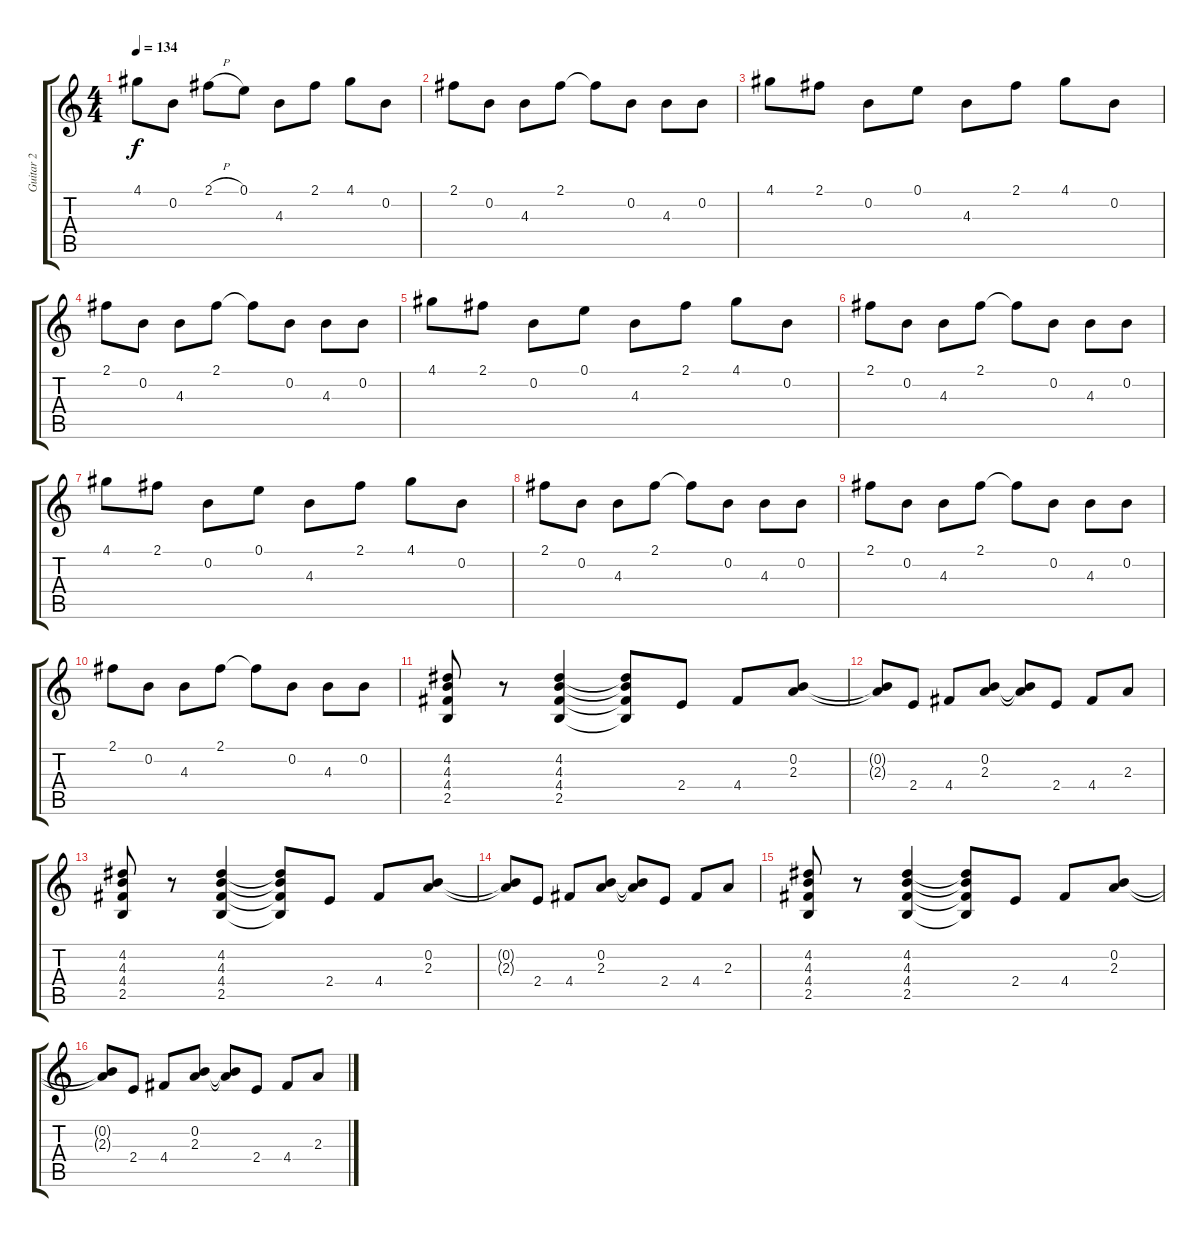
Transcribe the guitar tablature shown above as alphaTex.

\track ("Guitar 2" "Guitar 2") {instrument overdrivenguitar}
\staff {score tabs}
\tuning (E4 B3 G3 D3 A2 E2) {hide}
\ts (4 4)
\tempo 134
\clef g2
\ks c
4.1.8{dy f} 0.2.8 2.1{h}.8 0.1.8 4.3.8 2.1.8 4.1.8 0.2.8 |
2.1.8 0.2.8 4.3.8 2.1.8 2.1{t}.8 0.2.8 4.3.8 0.2.8 |
4.1.8 2.1.8 0.2.8 0.1.8 4.3.8 2.1.8 4.1.8 0.2.8 |
2.1.8 0.2.8 4.3.8 2.1.8 2.1{t}.8 0.2.8 4.3.8 0.2.8 |
4.1.8 2.1.8 0.2.8 0.1.8 4.3.8 2.1.8 4.1.8 0.2.8 |
2.1.8 0.2.8 4.3.8 2.1.8 2.1{t}.8 0.2.8 4.3.8 0.2.8 |
4.1.8 2.1.8 0.2.8 0.1.8 4.3.8 2.1.8 4.1.8 0.2.8 |
2.1.8 0.2.8 4.3.8 2.1.8 2.1{t}.8 0.2.8 4.3.8 0.2.8 |
2.1.8 0.2.8 4.3.8 2.1.8 2.1{t}.8 0.2.8 4.3.8 0.2.8 |
2.1.8 0.2.8 4.3.8 2.1.8 2.1{t}.8 0.2.8 4.3.8 0.2.8 |
(4.2 4.3 4.4 2.5).8 r.8 (4.2 4.3 4.4 2.5).4 (4.2{t} 4.3{t} 4.4{t} 2.5{t}).8 2.4.8 4.4.8 (0.2 2.3).8 |
(0.2{t} 2.3{t}).8 2.4.8 4.4.8 (0.2 2.3).8 (0.2{t} 2.3{t}).8 2.4.8 4.4.8 2.3.8 |
(4.2 4.3 4.4 2.5).8 r.8 (4.2 4.3 4.4 2.5).4 (4.2{t} 4.3{t} 4.4{t} 2.5{t}).8 2.4.8 4.4.8 (0.2 2.3).8 |
(0.2{t} 2.3{t}).8 2.4.8 4.4.8 (0.2 2.3).8 (0.2{t} 2.3{t}).8 2.4.8 4.4.8 2.3.8 |
(4.2 4.3 4.4 2.5).8 r.8 (4.2 4.3 4.4 2.5).4 (4.2{t} 4.3{t} 4.4{t} 2.5{t}).8 2.4.8 4.4.8 (0.2 2.3).8 |
(0.2{t} 2.3{t}).8 2.4.8 4.4.8 (0.2 2.3).8 (0.2{t} 2.3{t}).8 2.4.8 4.4.8 2.3.8
